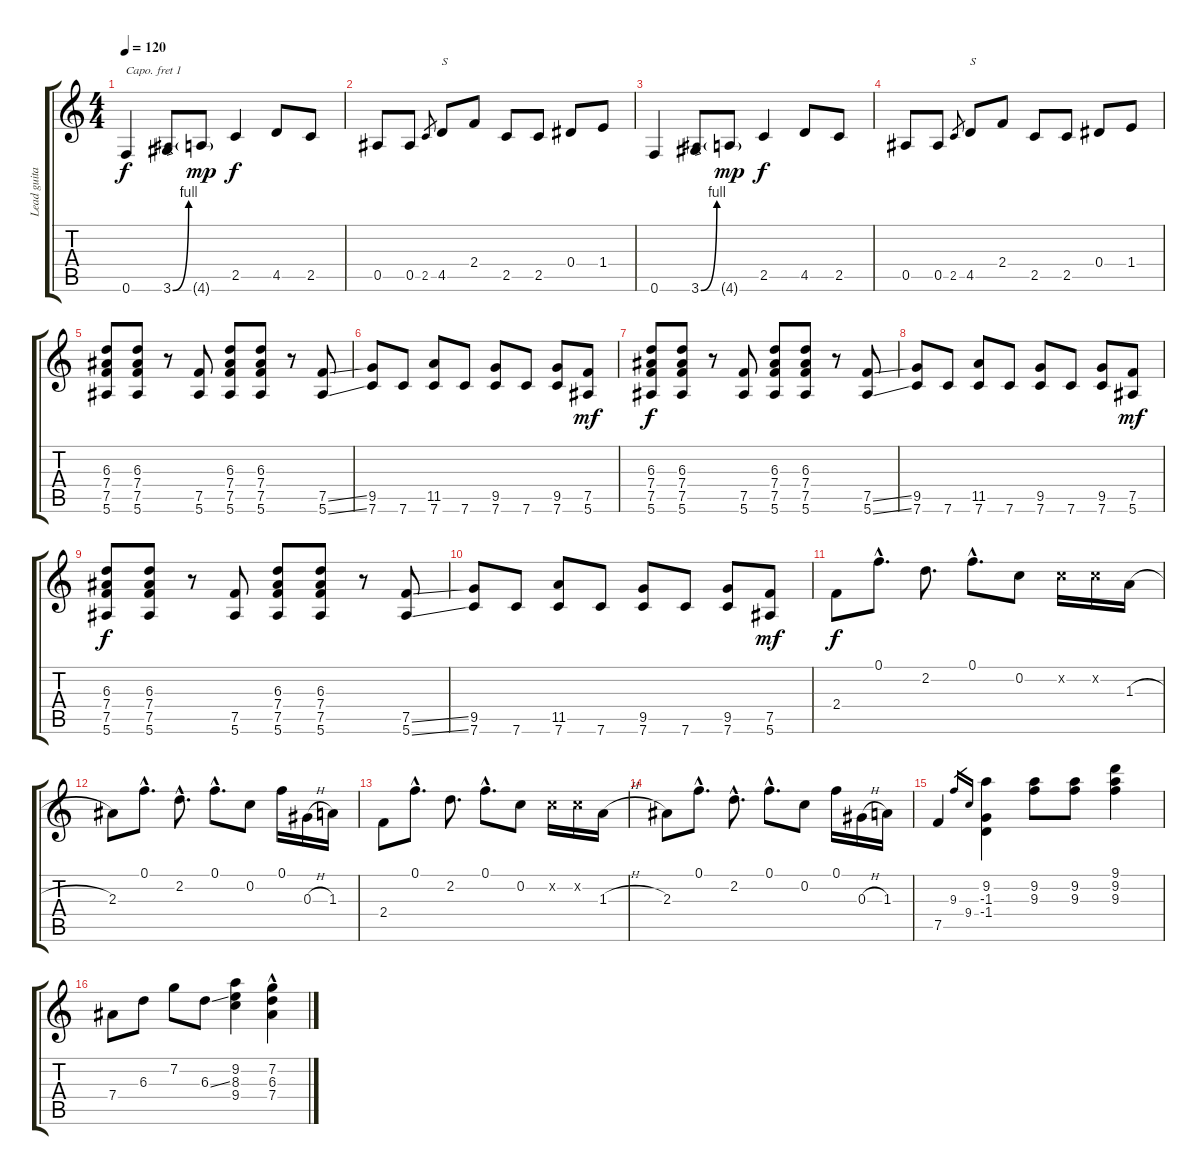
\track ("Lead guitar" "Lead guita") {instrument distortionguitar}
\staff {score tabs}
\capo 1
\tuning (E4 B3 G3 D3 A2 E2) {hide}
\ts (4 4)
\tempo 120
\clef g2
\ks c
0.6.4{dy f} 3.6{be (bend 0 0 60 4)}.8 4.6{g}.8{dy mp} 2.5.4{dy f} 4.5.8 2.5.8 |
0.5.8 0.5.8 2.5.8{gr} 4.5.8{txt "S"} 2.4.8 2.5.8 2.5.8 0.4.8 1.4.8 |
0.6.4 3.6{be (bend 0 0 60 4)}.8 4.6{g}.8{dy mp} 2.5.4{dy f} 4.5.8 2.5.8 |
0.5.8 0.5.8 2.5.8{gr} 4.5.8{txt "S"} 2.4.8 2.5.8 2.5.8 0.4.8 1.4.8 |
(6.3 7.4 7.5 5.6).8 (6.3 7.4 7.5 5.6).8 r.8 (7.5 5.6).8 (6.3 7.4 7.5 5.6).8 (6.3 7.4 7.5 5.6).8 r.8 (7.5{ss} 5.6{ss}).8 |
(9.5 7.6).8 7.6.8 (11.5 7.6).8 7.6.8 (9.5 7.6).8 7.6.8 (9.5 7.6).8 (7.5 5.6).8{dy mf} |
(6.3 7.4 7.5 5.6).8{dy f} (6.3 7.4 7.5 5.6).8 r.8 (7.5 5.6).8 (6.3 7.4 7.5 5.6).8 (6.3 7.4 7.5 5.6).8 r.8 (7.5{ss} 5.6{ss}).8 |
(9.5 7.6).8 7.6.8 (11.5 7.6).8 7.6.8 (9.5 7.6).8 7.6.8 (9.5 7.6).8 (7.5 5.6).8{dy mf} |
(6.3 7.4 7.5 5.6).8{dy f} (6.3 7.4 7.5 5.6).8 r.8 (7.5 5.6).8 (6.3 7.4 7.5 5.6).8 (6.3 7.4 7.5 5.6).8 r.8 (7.5{ss} 5.6{ss}).8 |
(9.5 7.6).8 7.6.8 (11.5 7.6).8 7.6.8 (9.5 7.6).8 7.6.8 (9.5 7.6).8 (7.5 5.6).8{dy mf} |
2.4.8{dy f} 0.1{hac}.8{d} 2.2.8{d} 0.1{hac}.8{d} 0.2.8 0.2{x}.16 0.2{x}.16 1.3{h}.16 |
2.3.8 0.1{hac}.8{d} 2.2{hac}.8{d} 0.1{hac}.8{d} 0.2.8 0.1.16 0.3{h}.16 1.3.16 |
2.4.8 0.1{hac}.8{d} 2.2.8{d} 0.1{hac}.8{d} 0.2.8 0.2{x}.16 0.2{x}.16 1.3{h}.16 |
2.3.8 0.1{hac}.8{d} 2.2{hac}.8{d} 0.1{hac}.8{d} 0.2.8 0.1.16 0.3{h}.16 1.3.16 |
7.5.4{volume 7} 9.3.16{gr} 9.4.16{gr} (9.2 -1.3 -1.4).4 (9.2 9.3).8 (9.2 9.3).8 (9.1 9.2 9.3).4 |
7.4.8 6.3.8 7.2.8 6.3{ss}.8 (9.2 8.3 9.4).4 (7.2{hac} 6.3{hac} 7.4{hac}).4
